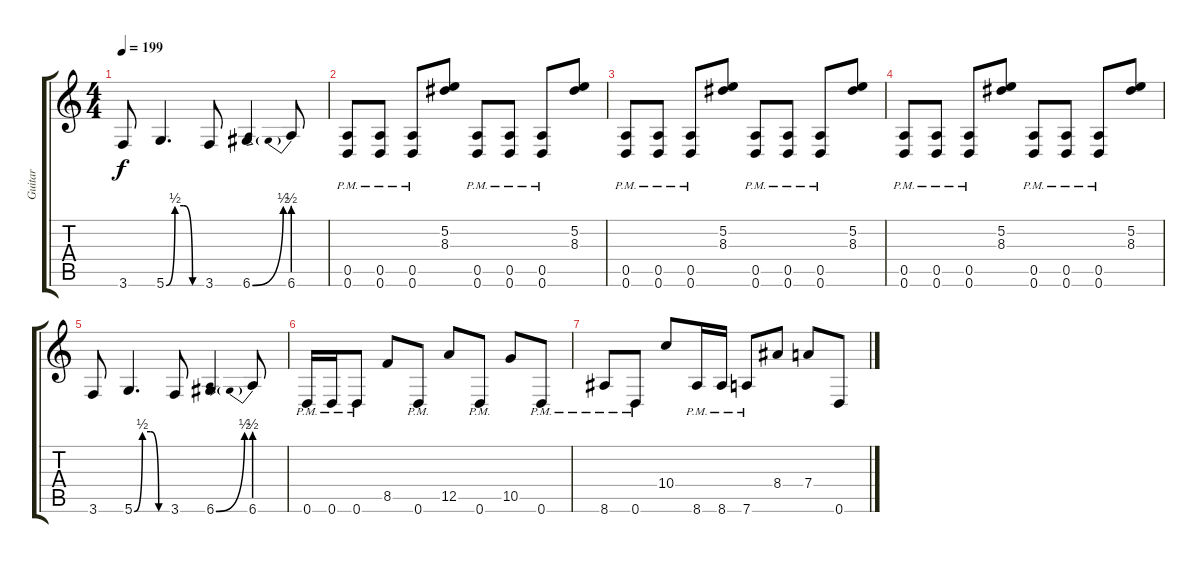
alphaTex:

\track ("Guitar" "Guitar") {instrument distortionguitar}
\staff {score tabs}
\tuning (E4 B3 G3 D3 A2 D2) {hide}
\ts (4 4)
\tempo 199
\clef g2
\ks c
3.6.8{dy f} 5.6{be (custom 0 0 15 2 30 2 45 0 60 0)}.4{d} 3.6.8 6.6{be (bend 0 0 60 2)}.4 6.6{be (prebend 0 2 60 2)}.8 |
(0.5{pm} 0.6{pm}).8 (0.5{pm} 0.6{pm}).8 (0.5{pm} 0.6{pm}).8 (5.2 8.3).8 (0.5{pm} 0.6{pm}).8 (0.5{pm} 0.6{pm}).8 (0.5{pm} 0.6{pm}).8 (5.2 8.3).8 |
(0.5{pm} 0.6{pm}).8 (0.5{pm} 0.6{pm}).8 (0.5{pm} 0.6{pm}).8 (5.2 8.3).8 (0.5{pm} 0.6{pm}).8 (0.5{pm} 0.6{pm}).8 (0.5{pm} 0.6{pm}).8 (5.2 8.3).8 |
(0.5{pm} 0.6{pm}).8 (0.5{pm} 0.6{pm}).8 (0.5{pm} 0.6{pm}).8 (5.2 8.3).8 (0.5{pm} 0.6{pm}).8 (0.5{pm} 0.6{pm}).8 (0.5{pm} 0.6{pm}).8 (5.2 8.3).8 |
3.6.8 5.6{be (custom 0 0 15 2 30 2 45 0 60 0)}.4{d} 3.6.8 6.6{be (bend 0 0 60 2)}.4 6.6{be (prebend 0 2 60 2)}.8 |
0.6{pm}.16 0.6{pm}.16 0.6{pm}.8 8.5.8 0.6{pm}.8 12.5.8 0.6{pm}.8 10.5.8 0.6{pm}.8 |
8.6{pm}.8 0.6{pm}.8 10.4.8 8.6{pm}.16 8.6{pm}.16 7.6{pm}.8 8.4.8 7.4.8 0.6.8
